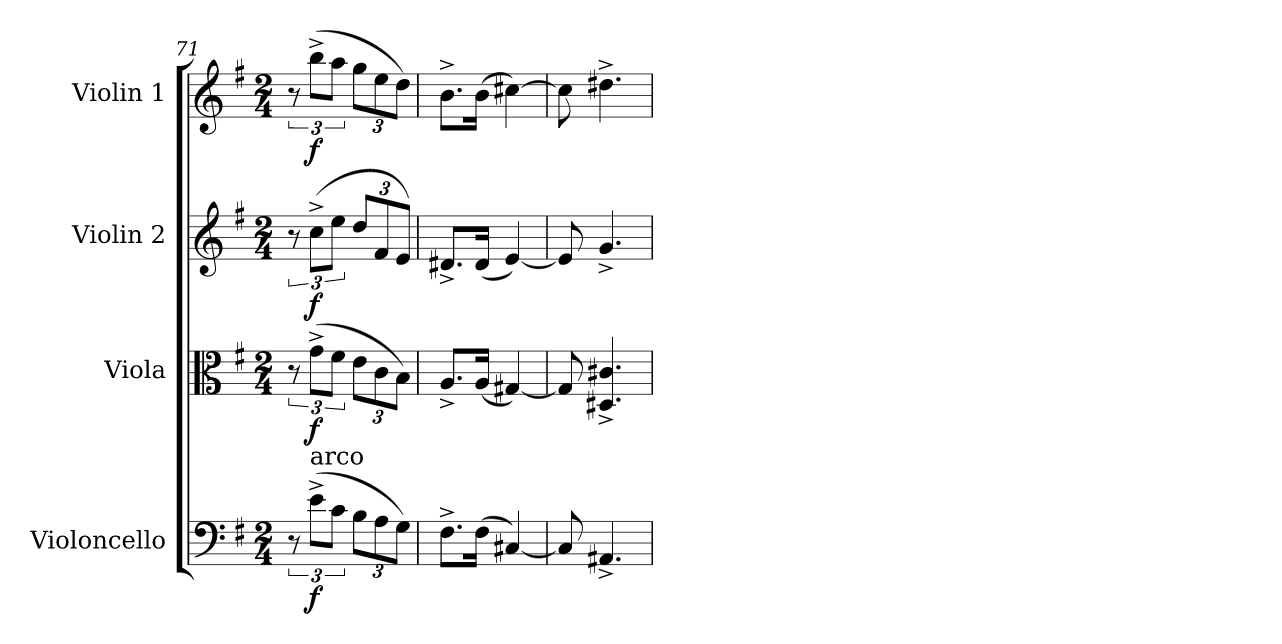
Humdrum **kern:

**kern	**dynam	**kern	**dynam	**kern	**dynam	**kern	**dynam
*part4	*part4	*part3	*part3	*part2	*part2	*part1	*part1
*staff4	*staff4	*staff3	*staff3	*staff2	*staff2	*staff1	*staff1
*I"Violoncello	*	*I"Viola	*	*I"Violin 2	*	*I"Violin 1	*
*I'Vc	*	*I'Vla	*	*I'Vln	*	*I'Vln	*
*clefF4	*	*clefC3	*	*clefG2	*	*clefG2	*
*k[f#]	*	*k[f#]	*	*k[f#]	*	*k[f#]	*
*M2/4	*	*M2/4	*	*M2/4	*	*M2/4	*
=71	=71	=71	=71	=71	=71	=71	=71
12r	.	12r	.	12r	.	12r	.
!LO:TX:a:t=arco	!	!	!	!	!	!	!
!	!LO:DY:b	!	!LO:DY:b	!	!LO:DY:b	!	!LO:DY:b
(12e^\L	f	(12g^\L	f	(12cc^\L	f	(12bb^\L	f
12c\J	.	12f#\J	.	12ee\J	.	12aa\J	.
*Xbrackettup	*	*Xbrackettup	*	*	*	*Xbrackettup	*
12B\L	.	12e\L	.	12dd/L	.	12gg\L	.
12A\	.	12c\	.	12f#/	.	12ee\	.
12G\J)	.	12B\J)	.	12e/J)	.	12dd\J)	.
!!LO:PB:g=z
=72	=72	=72	=72	=72	=72	=72	=72
8.F#^\L	.	8.A^/L	.	8.d#X^/L	.	8.b^\L	.
(16F#\Jk	.	(16A/Jk	.	(16d#/Jk	.	(16b\Jk	.
[4C#X/)	.	[4G#X/)	.	[4e/)	.	[4cc#X\)	.
=73	=73	=73	=73	=73	=73	=73	=73
8C#/]	.	8G#/]	.	8e/]	.	8cc#\]	.
4.AA#X^>/	.	4.D#X/^> 4.c#X/^>	.	4.g^>/	.	4.dd#X^\	.
=	=	=	=	=	=	=	=
*-	*-	*-	*-	*-	*-	*-	*-
